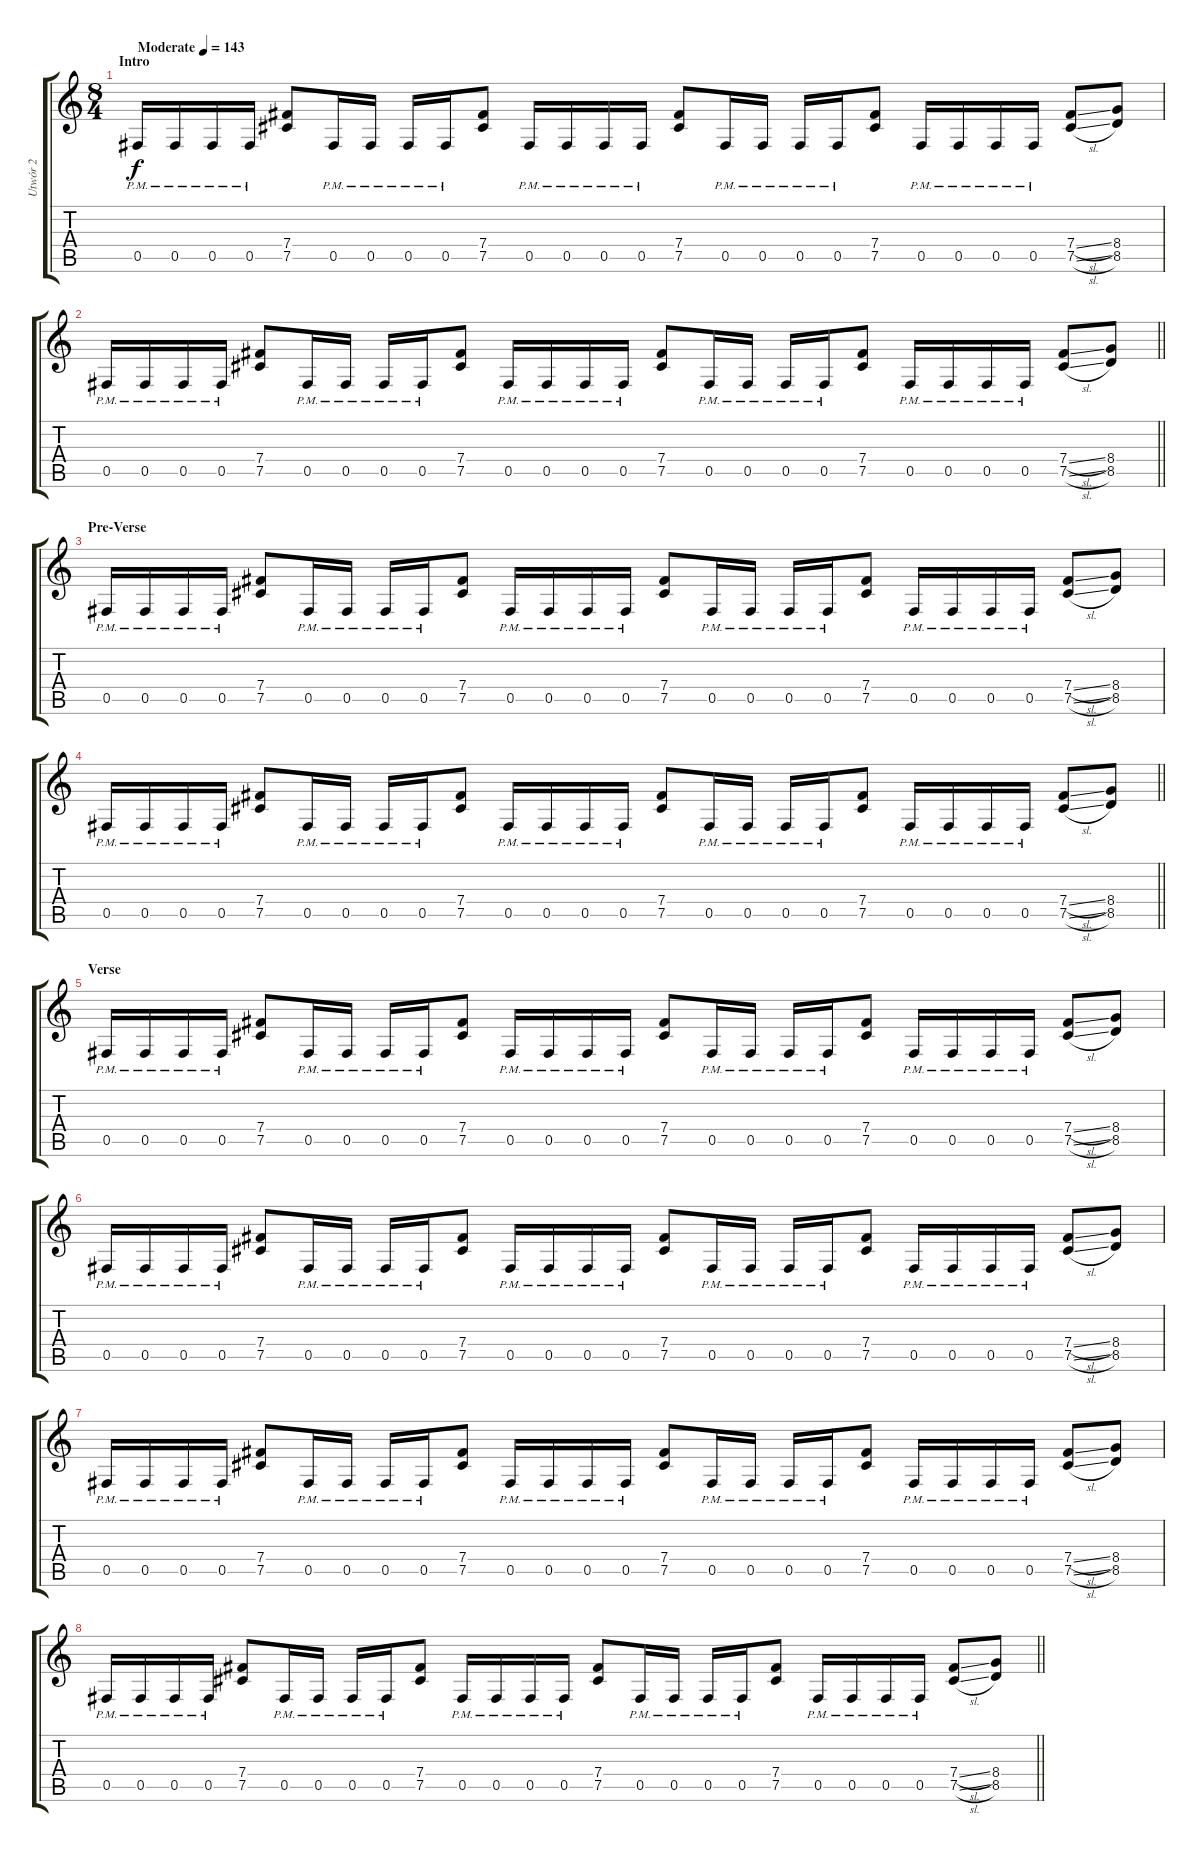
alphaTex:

\track ("Utwór 2" "Utwór 2") {instrument distortionguitar}
\staff {score tabs}
\tuning (Db4 Ab3 E3 B2 Gb2 Db2) {hide}
\ts (8 4)
\section ("" "Intro")
\tempo (143 "Moderate")
\clef g2
\ks c
0.5{pm}.16{dy f instrument distortionguitar} 0.5{pm}.16 0.5{pm}.16 0.5{pm}.16 (7.4 7.5).8 0.5{pm}.16 0.5{pm}.16 0.5{pm}.16 0.5{pm}.16 (7.4 7.5).8 0.5{pm}.16 0.5{pm}.16 0.5{pm}.16 0.5{pm}.16 (7.4 7.5).8 0.5{pm}.16 0.5{pm}.16 0.5{pm}.16 0.5{pm}.16 (7.4 7.5).8 0.5{pm}.16 0.5{pm}.16 0.5{pm}.16 0.5{pm}.16 (7.4{sl} 7.5{sl}).8 (8.4 8.5).8 |
\barLineRight lightlight
0.5{pm}.16 0.5{pm}.16 0.5{pm}.16 0.5{pm}.16 (7.4 7.5).8 0.5{pm}.16 0.5{pm}.16 0.5{pm}.16 0.5{pm}.16 (7.4 7.5).8 0.5{pm}.16 0.5{pm}.16 0.5{pm}.16 0.5{pm}.16 (7.4 7.5).8 0.5{pm}.16 0.5{pm}.16 0.5{pm}.16 0.5{pm}.16 (7.4 7.5).8 0.5{pm}.16 0.5{pm}.16 0.5{pm}.16 0.5{pm}.16 (7.4{sl} 7.5{sl}).8 (8.4 8.5).8 |
\section ("" "Pre-Verse")
0.5{pm}.16 0.5{pm}.16 0.5{pm}.16 0.5{pm}.16 (7.4 7.5).8 0.5{pm}.16 0.5{pm}.16 0.5{pm}.16 0.5{pm}.16 (7.4 7.5).8 0.5{pm}.16 0.5{pm}.16 0.5{pm}.16 0.5{pm}.16 (7.4 7.5).8 0.5{pm}.16 0.5{pm}.16 0.5{pm}.16 0.5{pm}.16 (7.4 7.5).8 0.5{pm}.16 0.5{pm}.16 0.5{pm}.16 0.5{pm}.16 (7.4{sl} 7.5{sl}).8 (8.4 8.5).8 |
\barLineRight lightlight
0.5{pm}.16 0.5{pm}.16 0.5{pm}.16 0.5{pm}.16 (7.4 7.5).8 0.5{pm}.16 0.5{pm}.16 0.5{pm}.16 0.5{pm}.16 (7.4 7.5).8 0.5{pm}.16 0.5{pm}.16 0.5{pm}.16 0.5{pm}.16 (7.4 7.5).8 0.5{pm}.16 0.5{pm}.16 0.5{pm}.16 0.5{pm}.16 (7.4 7.5).8 0.5{pm}.16 0.5{pm}.16 0.5{pm}.16 0.5{pm}.16 (7.4{sl} 7.5{sl}).8 (8.4 8.5).8 |
\section ("" "Verse")
0.5{pm}.16 0.5{pm}.16 0.5{pm}.16 0.5{pm}.16 (7.4 7.5).8 0.5{pm}.16 0.5{pm}.16 0.5{pm}.16 0.5{pm}.16 (7.4 7.5).8 0.5{pm}.16 0.5{pm}.16 0.5{pm}.16 0.5{pm}.16 (7.4 7.5).8 0.5{pm}.16 0.5{pm}.16 0.5{pm}.16 0.5{pm}.16 (7.4 7.5).8 0.5{pm}.16 0.5{pm}.16 0.5{pm}.16 0.5{pm}.16 (7.4{sl} 7.5{sl}).8 (8.4 8.5).8 |
0.5{pm}.16 0.5{pm}.16 0.5{pm}.16 0.5{pm}.16 (7.4 7.5).8 0.5{pm}.16 0.5{pm}.16 0.5{pm}.16 0.5{pm}.16 (7.4 7.5).8 0.5{pm}.16 0.5{pm}.16 0.5{pm}.16 0.5{pm}.16 (7.4 7.5).8 0.5{pm}.16 0.5{pm}.16 0.5{pm}.16 0.5{pm}.16 (7.4 7.5).8 0.5{pm}.16 0.5{pm}.16 0.5{pm}.16 0.5{pm}.16 (7.4{sl} 7.5{sl}).8 (8.4 8.5).8 |
0.5{pm}.16 0.5{pm}.16 0.5{pm}.16 0.5{pm}.16 (7.4 7.5).8 0.5{pm}.16 0.5{pm}.16 0.5{pm}.16 0.5{pm}.16 (7.4 7.5).8 0.5{pm}.16 0.5{pm}.16 0.5{pm}.16 0.5{pm}.16 (7.4 7.5).8 0.5{pm}.16 0.5{pm}.16 0.5{pm}.16 0.5{pm}.16 (7.4 7.5).8 0.5{pm}.16 0.5{pm}.16 0.5{pm}.16 0.5{pm}.16 (7.4{sl} 7.5{sl}).8 (8.4 8.5).8 |
\barLineRight lightlight
0.5{pm}.16 0.5{pm}.16 0.5{pm}.16 0.5{pm}.16 (7.4 7.5).8 0.5{pm}.16 0.5{pm}.16 0.5{pm}.16 0.5{pm}.16 (7.4 7.5).8 0.5{pm}.16 0.5{pm}.16 0.5{pm}.16 0.5{pm}.16 (7.4 7.5).8 0.5{pm}.16 0.5{pm}.16 0.5{pm}.16 0.5{pm}.16 (7.4 7.5).8 0.5{pm}.16 0.5{pm}.16 0.5{pm}.16 0.5{pm}.16 (7.4{sl} 7.5{sl}).8 (8.4 8.5).8
